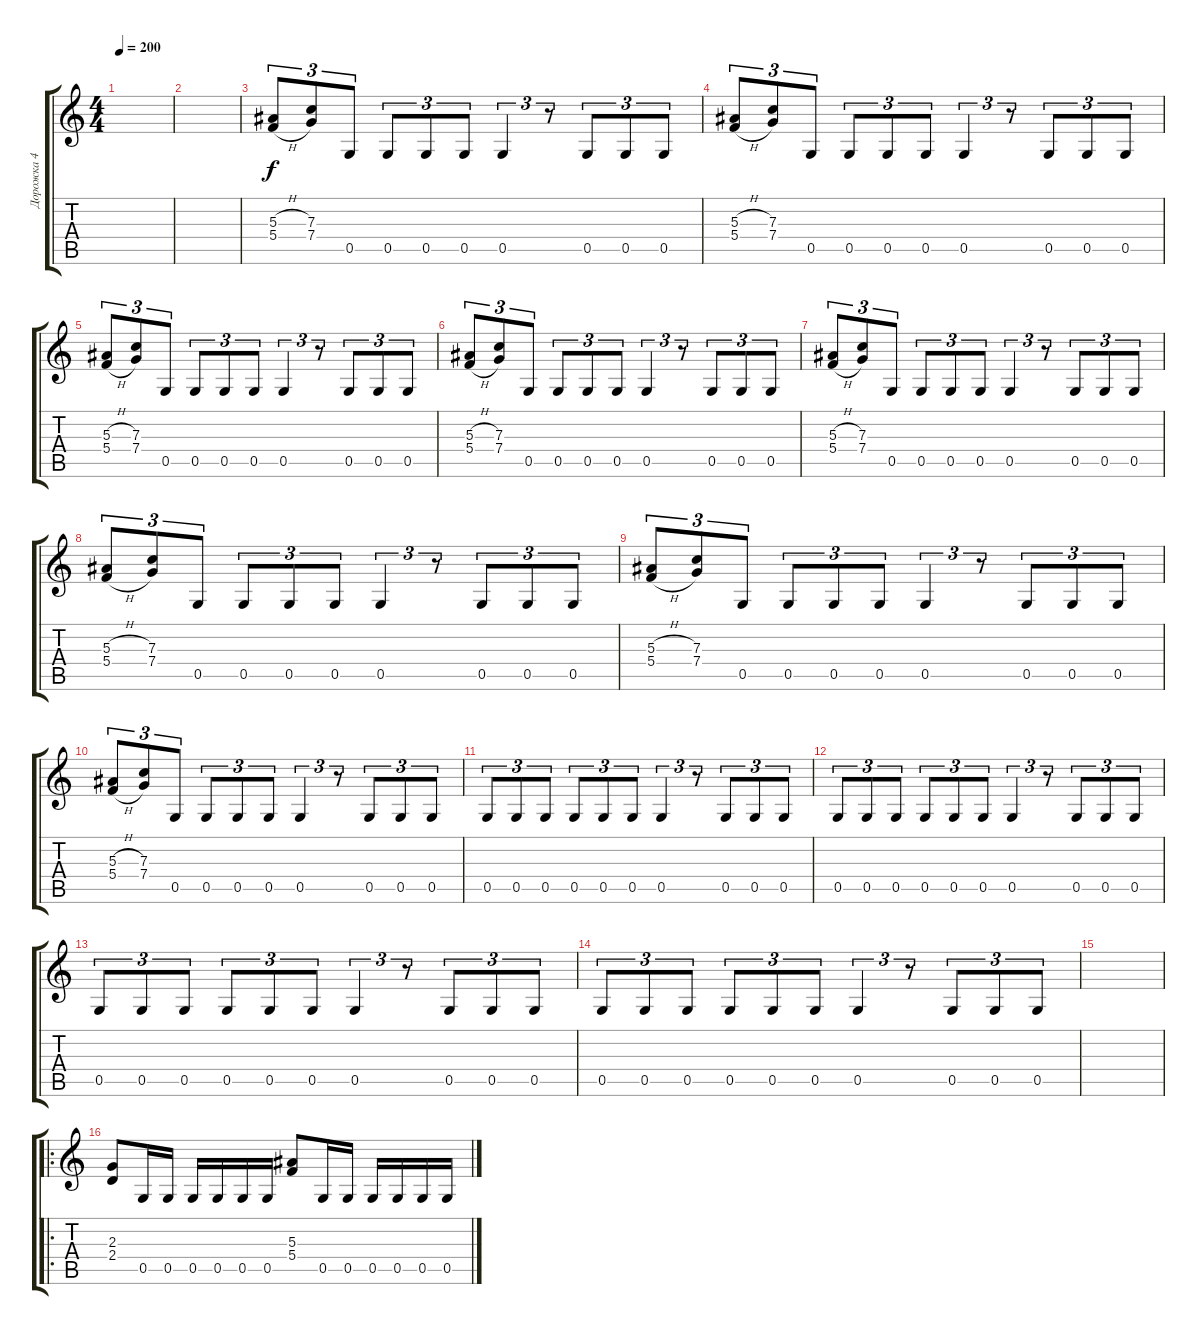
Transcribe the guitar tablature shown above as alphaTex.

\track ("Дорожка 4" "Дорожка 4") {instrument distortionguitar}
\staff {score tabs}
\tuning (D4 A3 F3 C3 G2 D2) {hide}
\ts (4 4)
\tempo 200
\clef g2
\ks c
|
|
(5.3{h} 5.4{h}).8{tu (3 2)} (7.3 7.4).8{tu (3 2)} 0.5.8{tu (3 2)} 0.5.8{tu (3 2)} 0.5.8{tu (3 2)} 0.5.8{tu (3 2)} 0.5.4{tu (3 2)} r.8{tu (3 2)} 0.5.8{tu (3 2)} 0.5.8{tu (3 2)} 0.5.8{tu (3 2)} |
(5.3{h} 5.4{h}).8{tu (3 2)} (7.3 7.4).8{tu (3 2)} 0.5.8{tu (3 2)} 0.5.8{tu (3 2)} 0.5.8{tu (3 2)} 0.5.8{tu (3 2)} 0.5.4{tu (3 2)} r.8{tu (3 2)} 0.5.8{tu (3 2)} 0.5.8{tu (3 2)} 0.5.8{tu (3 2)} |
(5.3{h} 5.4{h}).8{tu (3 2)} (7.3 7.4).8{tu (3 2)} 0.5.8{tu (3 2)} 0.5.8{tu (3 2)} 0.5.8{tu (3 2)} 0.5.8{tu (3 2)} 0.5.4{tu (3 2)} r.8{tu (3 2)} 0.5.8{tu (3 2)} 0.5.8{tu (3 2)} 0.5.8{tu (3 2)} |
(5.3{h} 5.4{h}).8{tu (3 2)} (7.3 7.4).8{tu (3 2)} 0.5.8{tu (3 2)} 0.5.8{tu (3 2)} 0.5.8{tu (3 2)} 0.5.8{tu (3 2)} 0.5.4{tu (3 2)} r.8{tu (3 2)} 0.5.8{tu (3 2)} 0.5.8{tu (3 2)} 0.5.8{tu (3 2)} |
(5.3{h} 5.4{h}).8{tu (3 2)} (7.3 7.4).8{tu (3 2)} 0.5.8{tu (3 2)} 0.5.8{tu (3 2)} 0.5.8{tu (3 2)} 0.5.8{tu (3 2)} 0.5.4{tu (3 2)} r.8{tu (3 2)} 0.5.8{tu (3 2)} 0.5.8{tu (3 2)} 0.5.8{tu (3 2)} |
(5.3{h} 5.4{h}).8{tu (3 2)} (7.3 7.4).8{tu (3 2)} 0.5.8{tu (3 2)} 0.5.8{tu (3 2)} 0.5.8{tu (3 2)} 0.5.8{tu (3 2)} 0.5.4{tu (3 2)} r.8{tu (3 2)} 0.5.8{tu (3 2)} 0.5.8{tu (3 2)} 0.5.8{tu (3 2)} |
(5.3{h} 5.4{h}).8{tu (3 2)} (7.3 7.4).8{tu (3 2)} 0.5.8{tu (3 2)} 0.5.8{tu (3 2)} 0.5.8{tu (3 2)} 0.5.8{tu (3 2)} 0.5.4{tu (3 2)} r.8{tu (3 2)} 0.5.8{tu (3 2)} 0.5.8{tu (3 2)} 0.5.8{tu (3 2)} |
(5.3{h} 5.4{h}).8{tu (3 2)} (7.3 7.4).8{tu (3 2)} 0.5.8{tu (3 2)} 0.5.8{tu (3 2)} 0.5.8{tu (3 2)} 0.5.8{tu (3 2)} 0.5.4{tu (3 2)} r.8{tu (3 2)} 0.5.8{tu (3 2)} 0.5.8{tu (3 2)} 0.5.8{tu (3 2)} |
0.5.8{tu (3 2)} 0.5.8{tu (3 2)} 0.5.8{tu (3 2)} 0.5.8{tu (3 2)} 0.5.8{tu (3 2)} 0.5.8{tu (3 2)} 0.5.4{tu (3 2)} r.8{tu (3 2)} 0.5.8{tu (3 2)} 0.5.8{tu (3 2)} 0.5.8{tu (3 2)} |
0.5.8{tu (3 2)} 0.5.8{tu (3 2)} 0.5.8{tu (3 2)} 0.5.8{tu (3 2)} 0.5.8{tu (3 2)} 0.5.8{tu (3 2)} 0.5.4{tu (3 2)} r.8{tu (3 2)} 0.5.8{tu (3 2)} 0.5.8{tu (3 2)} 0.5.8{tu (3 2)} |
0.5.8{tu (3 2)} 0.5.8{tu (3 2)} 0.5.8{tu (3 2)} 0.5.8{tu (3 2)} 0.5.8{tu (3 2)} 0.5.8{tu (3 2)} 0.5.4{tu (3 2)} r.8{tu (3 2)} 0.5.8{tu (3 2)} 0.5.8{tu (3 2)} 0.5.8{tu (3 2)} |
0.5.8{tu (3 2)} 0.5.8{tu (3 2)} 0.5.8{tu (3 2)} 0.5.8{tu (3 2)} 0.5.8{tu (3 2)} 0.5.8{tu (3 2)} 0.5.4{tu (3 2)} r.8{tu (3 2)} 0.5.8{tu (3 2)} 0.5.8{tu (3 2)} 0.5.8{tu (3 2)} |
|
\ro
(2.3 2.4).8 0.5.16 0.5.16 0.5.16 0.5.16 0.5.16 0.5.16 (5.3 5.4).8 0.5.16 0.5.16 0.5.16 0.5.16 0.5.16 0.5.16
